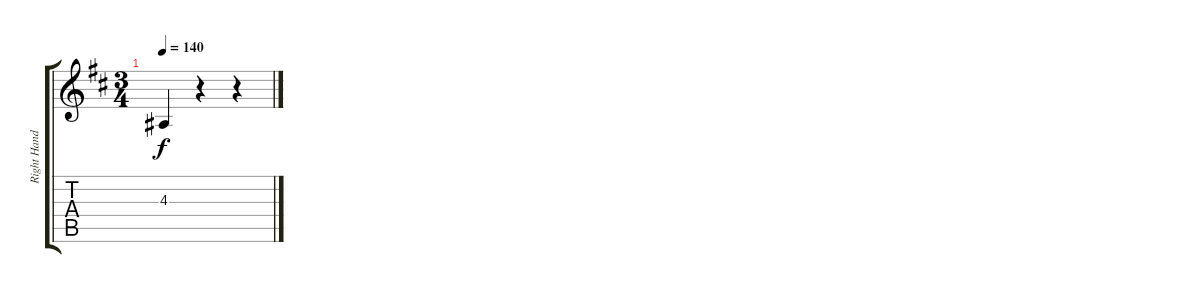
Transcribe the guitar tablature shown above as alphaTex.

\track ("Right Hand Lead" "Right Hand") {instrument acousticgrandpiano}
\staff {score tabs}
\tuning (Eb4 Bb3 Gb3 Db3 Ab2 Eb2) {hide}
\ts (3 4)
\tempo 140
\clef g2
\ks d
4.3.4{dy f} r.4 r.4
